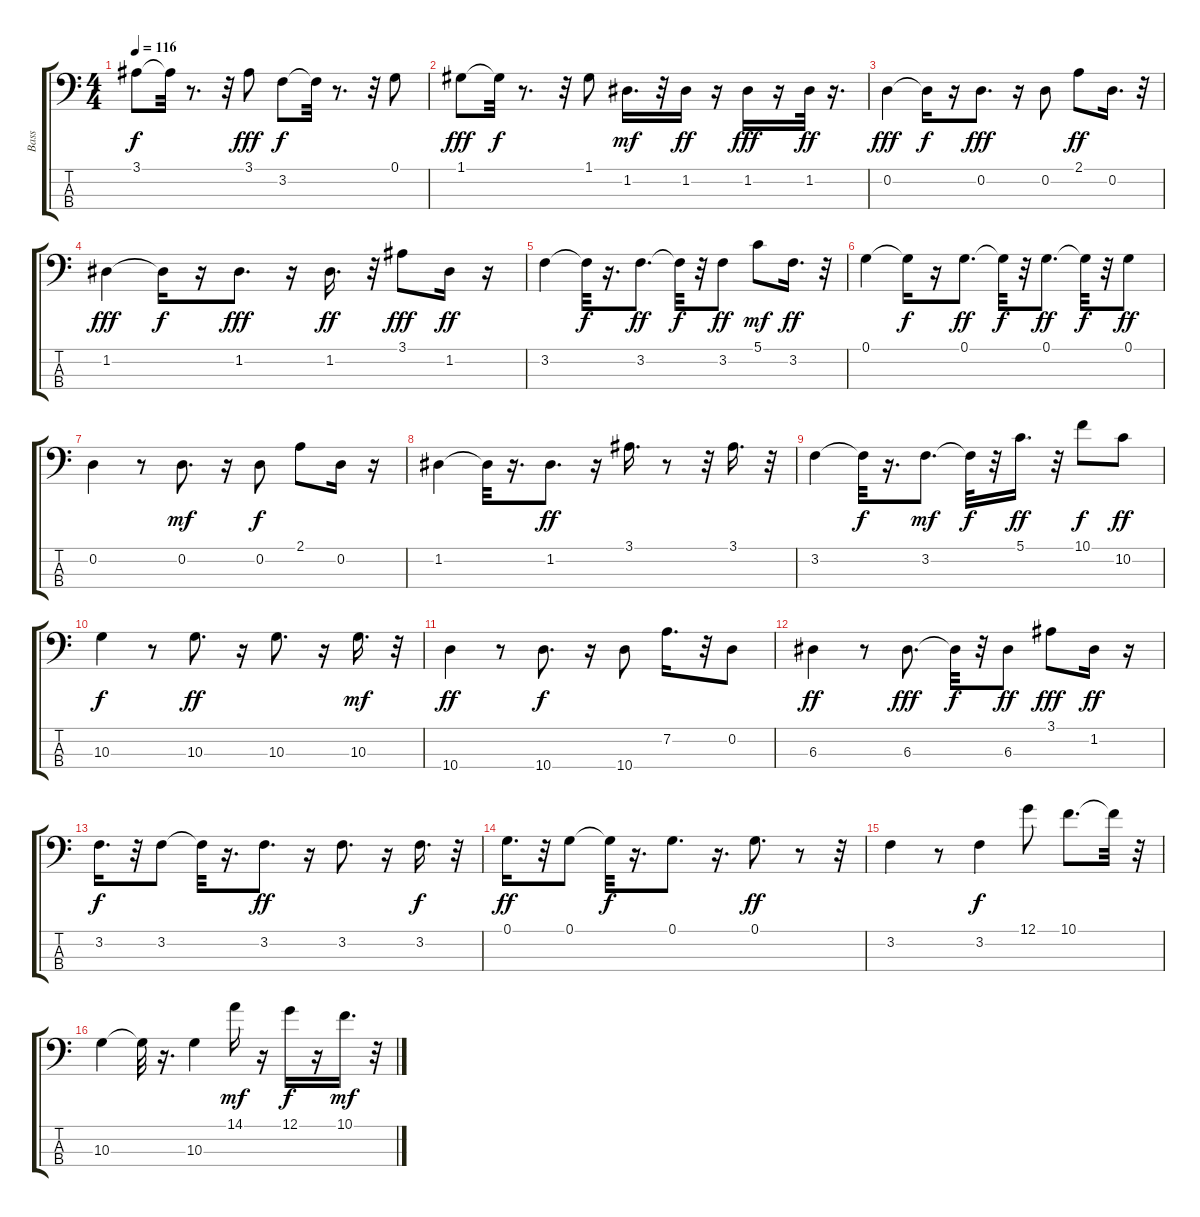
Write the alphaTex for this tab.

\track ("Bass" "Bass") {instrument electricbassfinger}
\staff {score tabs}
\tuning (G2 D2 A1 E1) {hide}
\ts (4 4)
\tempo 116
\clef f4
\ks c
3.1.8{dy f} 3.1{t}.32 r.8{d} r.32 3.1.8{dy fff} 3.2.8{dy f} 3.2{t}.32 r.8{d} r.32 0.1.8 |
1.1.8{dy fff} 1.1{t}.32{dy f} r.8{d} r.32 1.1.8 1.2.16{d dy mf} r.32 1.2.16{dy ff} r.16 1.2.16{dy fff} r.16 1.2.32{dy ff} r.16{d} |
0.2.4{dy fff} 0.2{t}.16{dy f} r.16 0.2.8{d dy fff} r.16 0.2.8 2.1.8{dy ff} 0.2.16{d} r.32 |
1.2.4{dy fff} 1.2{t}.16{dy f} r.16 1.2.8{d dy fff} r.16 1.2.16{d dy ff} r.32 3.1.8{dy fff} 1.2.16{dy ff} r.16 |
3.2.4 3.2{t}.32{dy f} r.16{d} 3.2.8{d dy ff} 3.2{t}.32{dy f} r.32 3.2.8{dy ff} 5.1.8{dy mf} 3.2.16{d dy ff} r.32 |
0.1.4 0.1{t}.16{dy f} r.16 0.1.8{d dy ff} 0.1{t}.32{dy f} r.32 0.1.8{d dy ff} 0.1{t}.32{dy f} r.32 0.1.8{dy ff} |
0.2.4 r.8 0.2.8{d dy mf} r.16 0.2.8{dy f} 2.1.8 0.2.16 r.16 |
1.2.4 1.2{t}.32 r.16{d} 1.2.8{d dy ff} r.16 3.1.16{d} r.8 r.32 3.1.16{d} r.32 |
3.2.4 3.2{t}.32{dy f} r.16{d} 3.2.8{d dy mf} 3.2{t}.32{dy f} r.32 5.1.16{d dy ff} r.32 10.1.8{dy f} 10.2.8{dy ff} |
10.3.4{dy f} r.8 10.3.8{d dy ff} r.16 10.3.8{d} r.16 10.3.16{d dy mf} r.32 |
10.4.4{dy ff} r.8 10.4.8{d dy f} r.16 10.4.8 7.2.16{d} r.32 0.2.8 |
6.3.4{dy ff} r.8 6.3.8{d dy fff} 6.3{t}.32{dy f} r.32 6.3.8{dy ff} 3.1.8{dy fff} 1.2.16{dy ff} r.16 |
3.2.16{d dy f} r.32 3.2.8 3.2{t}.32 r.16{d} 3.2.8{d dy ff} r.16 3.2.8{d} r.16 3.2.16{d dy f} r.32 |
0.1.16{d dy ff} r.32 0.1.8 0.1{t}.32{dy f} r.16{d} 0.1.8{d} r.16{d} 0.1.8{d dy ff} r.8 r.32 |
3.2.4 r.8 3.2.4{dy f} 12.1.8 10.1.8{d} 10.1{t}.32 r.32 |
10.3.4 10.3{t}.32 r.16{d} 10.3.4 14.1.16{dy mf} r.16 12.1.16{dy f} r.16 10.1.16{d dy mf} r.32
